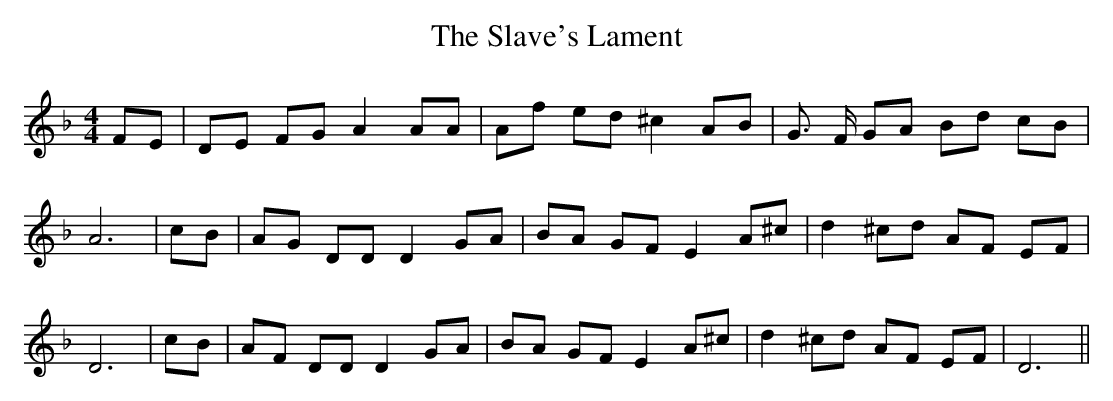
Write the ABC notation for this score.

X:1
T:The Slave's Lament
M:4/4
L:1/8
K:F
 FE| DE FG A2 AA| Af ed ^c2 AB| G3/2- F/2 GA Bd cB| A6|c-B| AG DD D2 GA|\
 BA GF E2 A^c| d2 ^cd AF EF| D6|c-B| AF DD D2 GA| BA GF E2 A^c| d2 ^cd AF EF|\
 D6||
